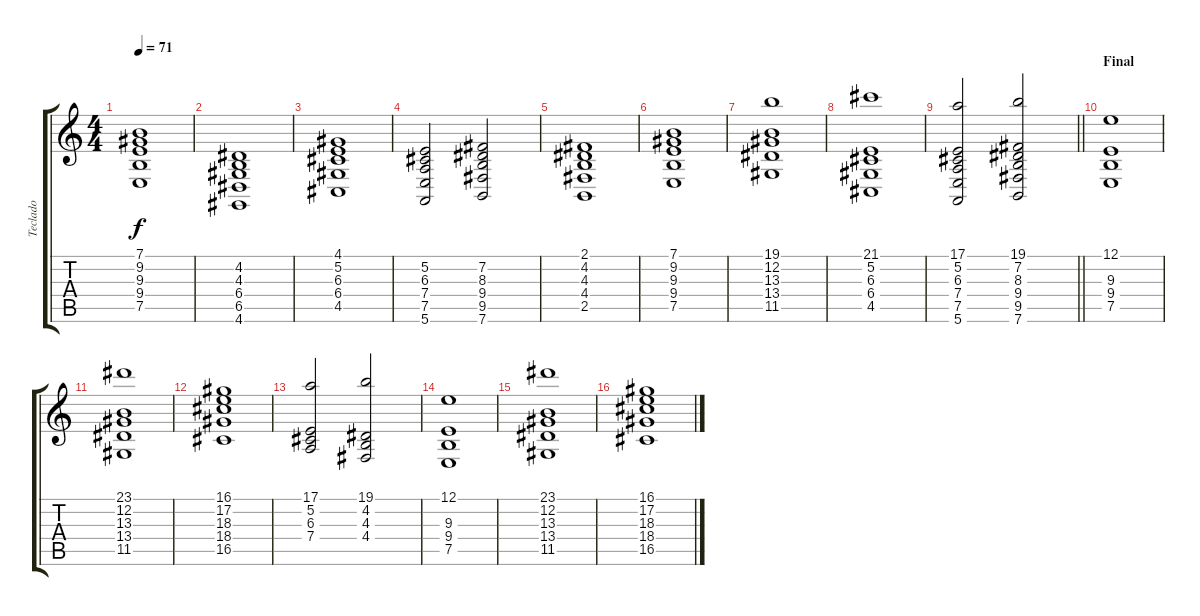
\track ("Teclado" "Teclado") {instrument pad7halo}
\staff {score tabs}
\tuning (E4 B3 G3 D3 A2 E2) {hide}
\ts (4 4)
\tempo 71
\clef g2
\ks c
(7.1 9.2 9.3 9.4 7.5).1{dy f} |
(4.2 4.3 6.4 6.5 4.6).1 |
(4.1 5.2 6.3 6.4 4.5).1 |
(5.2 6.3 7.4 7.5 5.6).2 (7.2 8.3 9.4 9.5 7.6).2 |
(2.1 4.2 4.3 4.4 2.5).1 |
(7.1 9.2 9.3 9.4 7.5).1 |
(19.1 12.2 13.3 13.4 11.5).1 |
(21.1 5.2 6.3 6.4 4.5).1 |
\barLineRight lightlight
(17.1 5.2 6.3 7.4 7.5 5.6).2 (19.1 7.2 8.3 9.4 9.5 7.6).2 |
\section ("" "Final")
(12.1 9.3 9.4 7.5).1 |
(23.1 12.2 13.3 13.4 11.5).1 |
(16.1 17.2 18.3 18.4 16.5).1 |
(17.1 5.2 6.3 7.4).2 (19.1 4.2 4.3 4.4).2 |
(12.1 9.3 9.4 7.5).1 |
(23.1 12.2 13.3 13.4 11.5).1 |
(16.1 17.2 18.3 18.4 16.5).1
